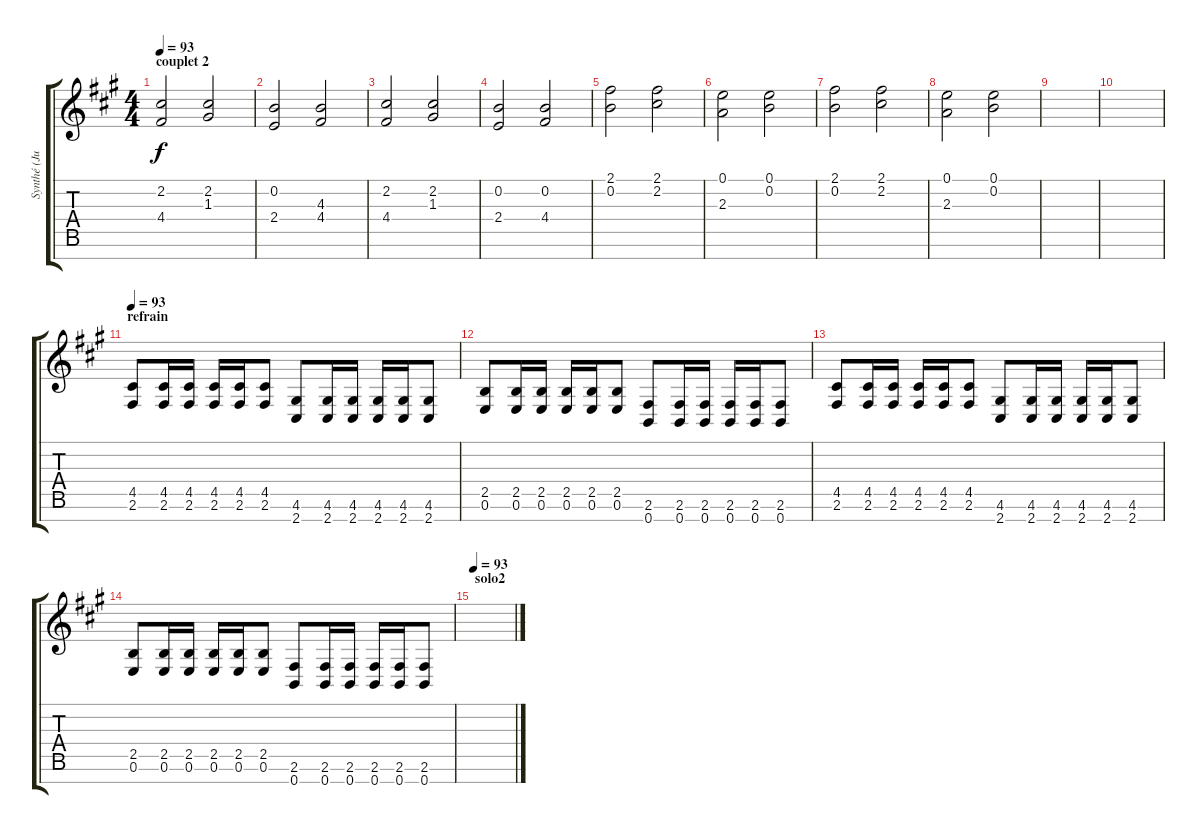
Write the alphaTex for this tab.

\track ("Synthé (Ju)" "Synthé (Ju") {instrument synthbass1}
\staff {score tabs}
\tuning (E4 B3 G3 D3 A2 E2 B1) {hide}
\ts (4 4)
\section ("" "couplet 2")
\tempo 93
\clef g2
\ks a
(2.2 4.4).2{dy f volume 11 instrument cello} (2.2 1.3).2 |
(0.2 2.4).2 (4.3 4.4).2 |
(2.2 4.4).2{volume 11 instrument cello} (2.2 1.3).2 |
(0.2 2.4).2 (0.2 4.4).2 |
(2.1 0.2).2 (2.1 2.2).2 |
(0.1 2.3).2 (0.1 0.2).2 |
(2.1 0.2).2 (2.1 2.2).2 |
(0.1 2.3).2 (0.1 0.2).2 |
|
|
\section ("" "refrain")
\tempo 93
(4.5 2.6).8{instrument synthbass1} (4.5 2.6).16 (4.5 2.6).16 (4.5 2.6).16 (4.5 2.6).16 (4.5 2.6).8 (4.6 2.7).8 (4.6 2.7).16 (4.6 2.7).16 (4.6 2.7).16 (4.6 2.7).16 (4.6 2.7).8 |
(2.5 0.6).8 (2.5 0.6).16 (2.5 0.6).16 (2.5 0.6).16 (2.5 0.6).16 (2.5 0.6).8 (2.6 0.7).8 (2.6 0.7).16 (2.6 0.7).16 (2.6 0.7).16 (2.6 0.7).16 (2.6 0.7).8 |
(4.5 2.6).8 (4.5 2.6).16 (4.5 2.6).16 (4.5 2.6).16 (4.5 2.6).16 (4.5 2.6).8 (4.6 2.7).8 (4.6 2.7).16 (4.6 2.7).16 (4.6 2.7).16 (4.6 2.7).16 (4.6 2.7).8 |
(2.5 0.6).8 (2.5 0.6).16 (2.5 0.6).16 (2.5 0.6).16 (2.5 0.6).16 (2.5 0.6).8 (2.6 0.7).8 (2.6 0.7).16 (2.6 0.7).16 (2.6 0.7).16 (2.6 0.7).16 (2.6 0.7).8 |
\section ("" "solo2")
\tempo 93
